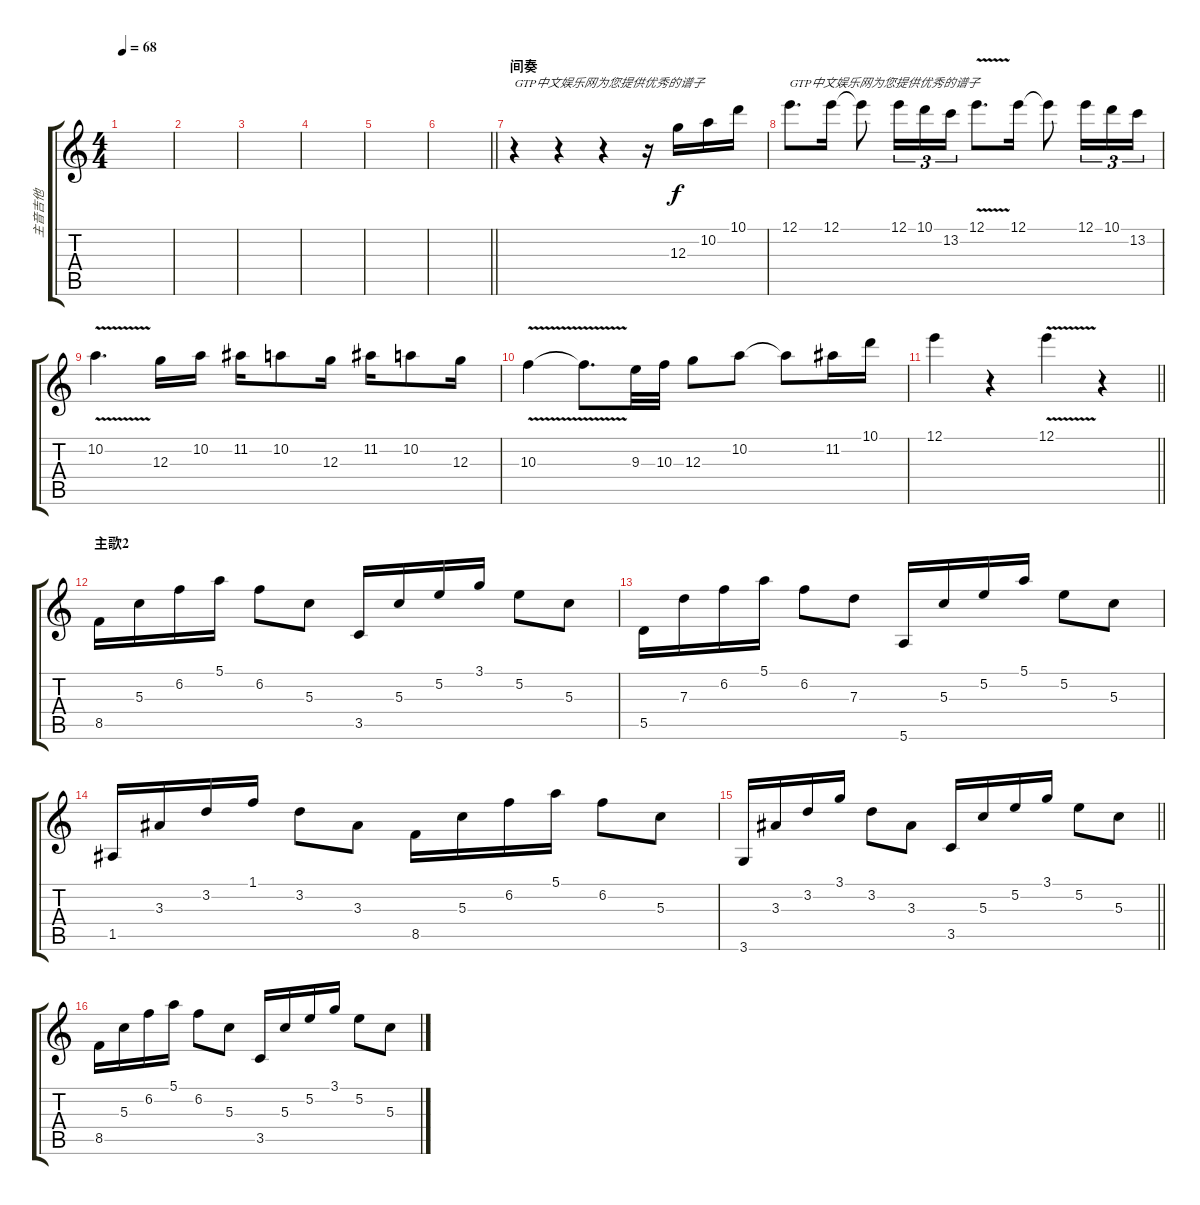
\track ("主音吉他" "主音吉他") {instrument acousticguitarsteel}
\staff {score tabs}
\tuning (E4 B3 G3 D3 A2 E2) {hide}
\ts (4 4)
\tempo 68
\clef g2
\ks c
|
|
|
|
|
\barLineRight lightlight
|
\section ("" "间奏")
r.4{txt "GTP中文娱乐网为您提供优秀的谱子" instrument overdrivenguitar} r.4 r.4 r.16 12.3.16 10.2.16 10.1.16 |
12.1.8{d txt "GTP中文娱乐网为您提供优秀的谱子"} 12.1.16 12.1{t}.8 12.1.16{tu (3 2)} 10.1.16{tu (3 2)} 13.2.16{tu (3 2)} 12.1{v}.8{d} 12.1.16 12.1{t}.8 12.1.16{tu (3 2)} 10.1.16{tu (3 2)} 13.2.16{tu (3 2)} |
10.2{v}.4{d} 12.3.16 10.2.16 11.2.16 10.2.8 12.3.16 11.2.16 10.2.8 12.3.16 |
10.3{v}.4 10.3{t}.8{d} 9.3.32 10.3.32 12.3.8 10.2.8 10.2{t}.8 11.2.16 10.1.16 |
\barLineRight lightlight
12.1.4 r.4 12.1{v}.4 r.4 |
\section ("" "主歌2")
8.5.16{instrument acousticguitarsteel} 5.3.16 6.2.16 5.1.16 6.2.8 5.3.8 3.5.16 5.3.16 5.2.16 3.1.16 5.2.8 5.3.8 |
5.5.16 7.3.16 6.2.16 5.1.16 6.2.8 7.3.8 5.6.16 5.3.16 5.2.16 5.1.16 5.2.8 5.3.8 |
1.5.16 3.3.16 3.2.16 1.1.16 3.2.8 3.3.8 8.5.16 5.3.16 6.2.16 5.1.16 6.2.8 5.3.8 |
\barLineRight lightlight
3.6.16 3.3.16 3.2.16 3.1.16 3.2.8 3.3.8 3.5.16 5.3.16 5.2.16 3.1.16 5.2.8 5.3.8 |
8.5.16 5.3.16 6.2.16 5.1.16 6.2.8 5.3.8 3.5.16 5.3.16 5.2.16 3.1.16 5.2.8 5.3.8
